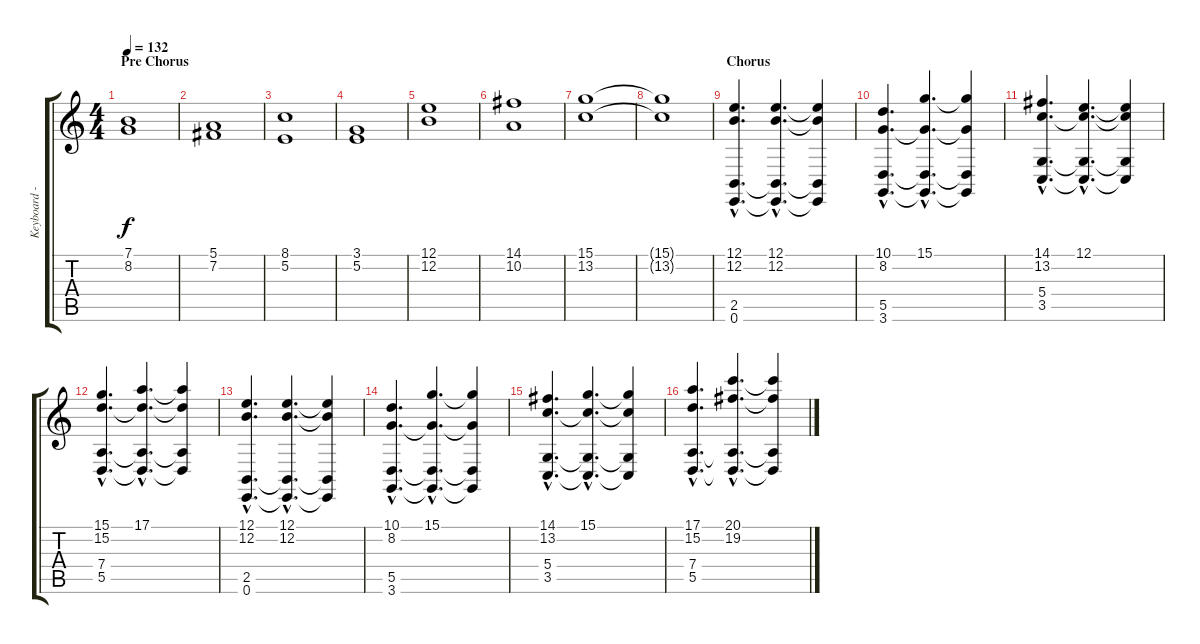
\track ("Keyboard - Strings" "Keyboard -") {instrument synthstrings2}
\staff {score tabs}
\tuning (E4 B3 G3 D3 A2 E2) {hide}
\ts (4 4)
\section ("" "Pre Chorus")
\tempo 132
\clef g2
\ks c
(7.1 8.2).1{dy f} |
(5.1 7.2).1 |
(8.1 5.2).1 |
(3.1 5.2).1 |
(12.1 12.2).1 |
(14.1 10.2).1 |
(15.1 13.2).1 |
(15.1{t} 13.2{t}).1{volume 12} |
\section ("" "Chorus")
(12.1{hac} 12.2{hac} 2.5{hac} 0.6{hac}).4{d instrument stringensemble1} (12.1{hac} 12.2{hac} 2.5{hac t} 0.6{hac t}).4{d} (12.1{t} 12.2{t} 2.5{t} 0.6{t}).4 |
(10.1{hac} 8.2{hac} 5.5{hac} 3.6{hac}).4{d} (15.1{hac} 8.2{hac t} 5.5{hac t} 3.6{hac t}).4{d} (15.1{t} 8.2{t} 5.5{t} 3.6{t}).4 |
(14.1{hac} 13.2{hac} 5.4{hac} 3.5{hac}).4{d} (12.1{hac} 13.2{hac t} 5.4{hac t} 3.5{hac t}).4{d} (12.1{t} 13.2{t} 5.4{t} 3.5{t}).4 |
(15.1{hac} 15.2{hac} 7.4{hac} 5.5{hac}).4{d} (17.1{hac} 15.2{hac t} 7.4{hac t} 5.5{hac t}).4{d} (17.1{t} 15.2{t} 7.4{t} 5.5{t}).4 |
(12.1{hac} 12.2{hac} 2.5{hac} 0.6{hac}).4{d} (12.1{hac} 12.2{hac} 2.5{hac t} 0.6{hac t}).4{d} (12.1{t} 12.2{t} 2.5{t} 0.6{t}).4 |
(10.1{hac} 8.2{hac} 5.5{hac} 3.6{hac}).4{d} (15.1{hac} 8.2{hac t} 5.5{hac t} 3.6{hac t}).4{d} (15.1{t} 8.2{t} 5.5{t} 3.6{t}).4 |
(14.1{hac} 13.2{hac} 5.4{hac} 3.5{hac}).4{d} (15.1{hac} 13.2{hac t} 5.4{hac t} 3.5{hac t}).4{d} (15.1{t} 13.2{t} 5.4{t} 3.5{t}).4 |
(17.1{hac} 15.2{hac} 7.4{hac} 5.5{hac}).4{d} (20.1{hac} 19.2{hac} 7.4{hac t} 5.5{hac t}).4{d} (20.1{t} 19.2{t} 7.4{t} 5.5{t}).4
